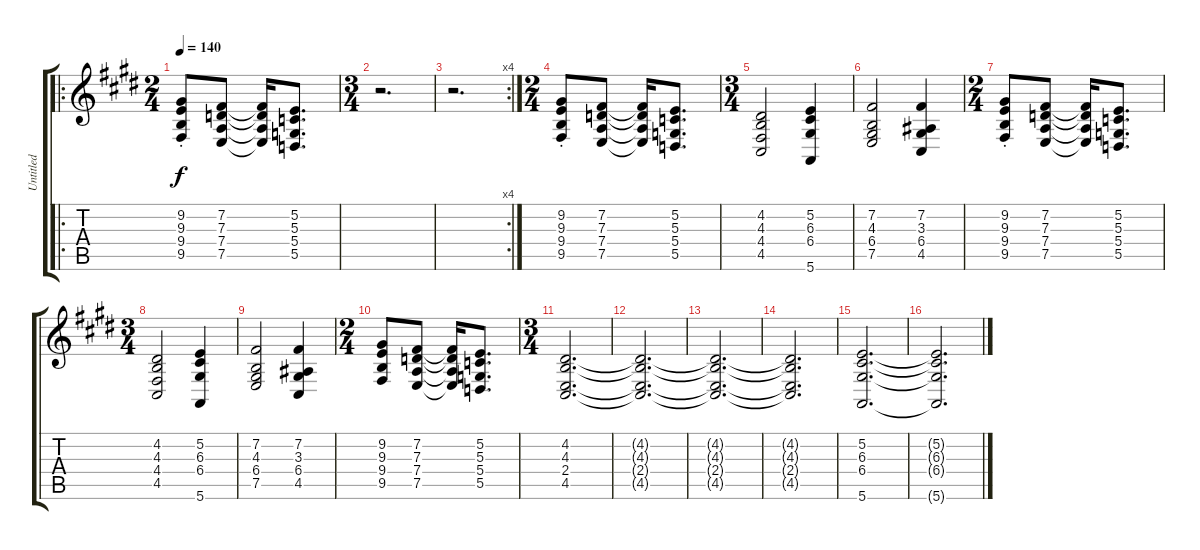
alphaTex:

\track ("Untitled" "Untitled") {instrument electricpiano1}
\staff {score tabs}
\tuning (E4 B3 G3 D3 A2 E2) {hide}
\ro
\ts (2 4)
\tempo 140
\clef g2
\ks e
(9.2{st} 9.3{st} 9.4{st} 9.5{st}).8{dy f instrument electricpiano1} (7.2 7.3 7.4 7.5).8 (7.2{t} 7.3{t} 7.4{t} 7.5{t}).16 (5.2 5.3 5.4 5.5).8{d} |
\ts (3 4)
\ks c#minor
r.2{d} |
\rc 4
r.2{d} |
\ts (2 4)
(9.2{st} 9.3{st} 9.4{st} 9.5{st}).8 (7.2 7.3 7.4 7.5).8 (7.2{t} 7.3{t} 7.4{t} 7.5{t}).16 (5.2 5.3 5.4 5.5).8{d} |
\ts (3 4)
(4.2 4.3 4.4 4.5).2 (5.2 6.3 6.4 5.6).4 |
\ks e
(7.2 4.3 6.4 7.5).2 (7.2 3.3 6.4 4.5).4 |
\ts (2 4)
\ks c#minor
(9.2{st} 9.3{st} 9.4{st} 9.5{st}).8 (7.2 7.3 7.4 7.5).8 (7.2{t} 7.3{t} 7.4{t} 7.5{t}).16 (5.2 5.3 5.4 5.5).8{d} |
\ts (3 4)
(4.2 4.3 4.4 4.5).2 (5.2 6.3 6.4 5.6).4 |
(7.2 4.3 6.4 7.5).2 (7.2 3.3 6.4 4.5).4 |
\ts (2 4)
\ks e
(9.2 9.3 9.4 9.5).8 (7.2 7.3 7.4 7.5).8 (7.2{t} 7.3{t} 7.4{t} 7.5{t}).16 (5.2 5.3 5.4 5.5).8{d} |
\ts (3 4)
\ks c#minor
(4.2 4.3 2.4 4.5).2{d} |
(4.2{t} 4.3{t} 2.4{t} 4.5{t}).2{d} |
(4.2{t} 4.3{t} 2.4{t} 4.5{t}).2{d} |
\ks e
(4.2{t} 4.3{t} 2.4{t} 4.5{t}).2{d} |
\ks c#minor
(5.2 6.3 6.4 5.6).2{d} |
(5.2{t} 6.3{t} 6.4{t} 5.6{t}).2{d}
